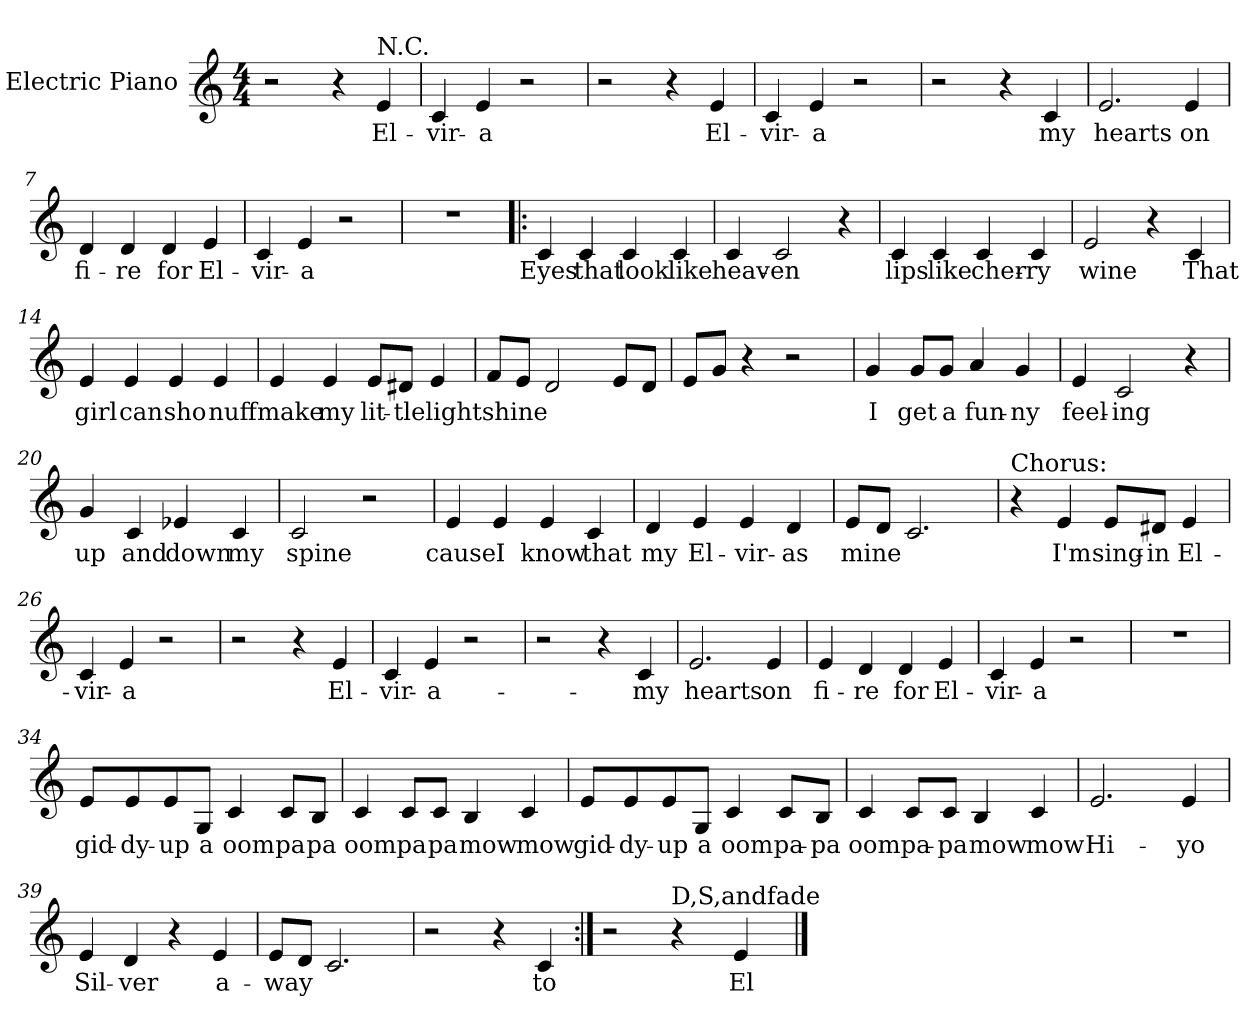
**kern	**text
*part1	*part1
*staff1	*staff1
*I"Electric Piano	*
*I'E.Pno	*
*clefG2	*
*k[]	*
*C:	*
*M4/4	*
=1	=1
2r	.
4r	.
!LO:TX:a:t=N.C.	!
4e/	El-
=2	=2
4c/	-vir-
4e/	-a
2r	.
=3	=3
2r	.
4r	.
4e/	El-
=4	=4
4c/	vir-
4e/	-a
2r	.
=5	=5
2r	.
4r	.
4c/	my
=6	=6
2.e/	hearts
4e/	on
=7	=7
4d/	fi-
4d/	-re
4d/	for
4e/	El-
!!LO:LB:g=z
=8	=8
4c/	-vir-
4e/	-a
2r	.
=9	=9
1r	.
=10!|:	=10!|:
4c/	Eyes
4c/	that
4c/	look
4c/	like
=11	=11
4c/	heav-
2c/	-en
4r	.
=12	=12
4c/	lips
4c/	like
4c/	cher-
4c/	-ry
=13	=13
2e/	wine
4r	.
4c/	That
!!LO:LB:g=z
=14	=14
4e/	girl
4e/	can
4e/	sho
4e/	nuff
=15	=15
4e/	make
4e/	my
8e/L	lit-
8d#X/J	-tle
4e/	light
=16	=16
8f/L	shine
8e/J	.
2d/	.
8e/L	.
8d/J	.
=17	=17
8e/L	.
8g/J	.
4r	.
2r	.
!!LO:LB:g=z
=18	=18
4g/	I
8g/L	get
8g/J	a
4a/	fun-
4g/	-ny
=19	=19
4e/	feel-
2c/	-ing
4r	.
=20	=20
4g/	up
4c/	and
4e-X/	down
4c/	my
=21	=21
2c/	spine
2r	.
=22	=22
4e/	cause
4e/	I
4e/	know
4c/	that
!!LO:LB:g=z
=23	=23
4d/	my
4e/	El-
4e/	-vir-
4d/	-as
=24	=24
8e/L	mine
8d/J	.
2.c/	.
=25	=25
!LO:TX:a:t=Chorus&colon;	!
4r	.
4e/	I'm
8e/L	sing-
8d#X/J	-in
4e/	El-
=26	=26
4c/	-vir-
4e/	-a
2r	.
=27	=27
2r	.
4r	.
4e/	El-
=28	=28
4c/	vir-
4e/	-a-
2r	.
!!LO:LB:g=z
=29	=29
2r	.
4r	.
4c/	my
=30	=30
2.e/	hearts
4e/	on
=31	=31
4e/	fi-
4d/	-re
4d/	for
4e/	El-
=32	=32
4c/	-vir-
4e/	-a
2r	.
=33	=33
1r	.
=34	=34
8e/L	gid-
8e/	-dy-
8e/	-up
8G/J	a
4c/	oom
8c/L	pa
8B/J	pa
!!LO:LB:g=z
=35	=35
4c/	oom
8c/L	pa
8c/J	pa
4B/	mow
4c/	mow
=36	=36
8e/L	gid-
8e/	-dy-
8e/	-up
8G/J	a
4c/	oom
8c/L	pa-
8B/J	-pa
=37	=37
4c/	oom
8c/L	pa-
8c/J	-pa
4B/	mow
4c/	mow
=38	=38
2.e/	Hi-
4e/	-yo
!!LO:LB:g=z
=39	=39
4e/	Sil-
4d/	-ver
4r	.
4e/	a-
=40	=40
8e/L	-way
8d/J	.
2.c/	.
=41	=41
2r	.
4r	.
4c/	to
=42:|!	=42:|!
2r	.
!LO:TX:a:t=D,S,andfade	!
4r	.
4e/	El
==	==
*-	*-
